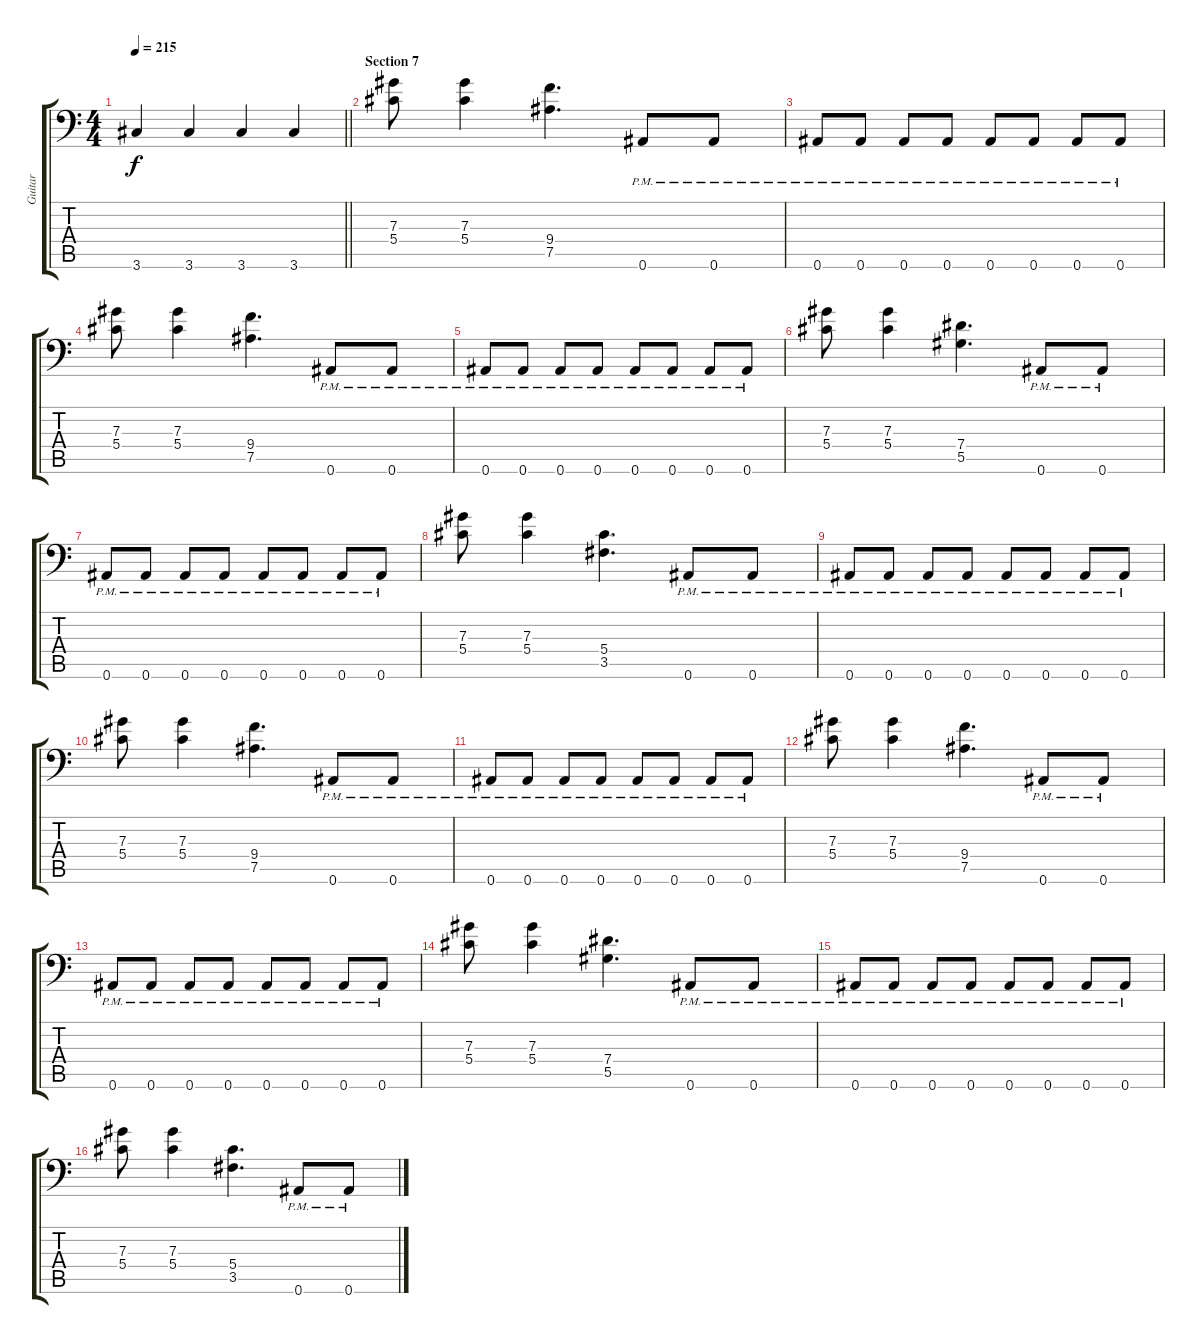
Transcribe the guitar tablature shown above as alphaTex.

\track ("Guitar" "Guitar") {instrument electricguitarclean}
\staff {score tabs}
\tuning (Bb3 F3 Db3 Ab2 Eb2 Bb1) {hide}
\ts (4 4)
\tempo 215
\clef f4
\barLineRight lightlight
\ks c
3.6.4{dy f} 3.6.4 3.6.4 3.6.4 |
\section ("" "Section 7")
(7.3 5.4).8 (7.3 5.4).4 (9.4 7.5).4{d} 0.6{pm}.8 0.6{pm}.8 |
0.6{pm}.8 0.6{pm}.8 0.6{pm}.8 0.6{pm}.8 0.6{pm}.8 0.6{pm}.8 0.6{pm}.8 0.6{pm}.8 |
(7.3 5.4).8 (7.3 5.4).4 (9.4 7.5).4{d} 0.6{pm}.8 0.6{pm}.8 |
0.6{pm}.8 0.6{pm}.8 0.6{pm}.8 0.6{pm}.8 0.6{pm}.8 0.6{pm}.8 0.6{pm}.8 0.6{pm}.8 |
(7.3 5.4).8 (7.3 5.4).4 (7.4 5.5).4{d} 0.6{pm}.8 0.6{pm}.8 |
0.6{pm}.8 0.6{pm}.8 0.6{pm}.8 0.6{pm}.8 0.6{pm}.8 0.6{pm}.8 0.6{pm}.8 0.6{pm}.8 |
(7.3 5.4).8 (7.3 5.4).4 (5.4 3.5).4{d} 0.6{pm}.8 0.6{pm}.8 |
0.6{pm}.8 0.6{pm}.8 0.6{pm}.8 0.6{pm}.8 0.6{pm}.8 0.6{pm}.8 0.6{pm}.8 0.6{pm}.8 |
(7.3 5.4).8 (7.3 5.4).4 (9.4 7.5).4{d} 0.6{pm}.8 0.6{pm}.8 |
0.6{pm}.8 0.6{pm}.8 0.6{pm}.8 0.6{pm}.8 0.6{pm}.8 0.6{pm}.8 0.6{pm}.8 0.6{pm}.8 |
(7.3 5.4).8 (7.3 5.4).4 (9.4 7.5).4{d} 0.6{pm}.8 0.6{pm}.8 |
0.6{pm}.8 0.6{pm}.8 0.6{pm}.8 0.6{pm}.8 0.6{pm}.8 0.6{pm}.8 0.6{pm}.8 0.6{pm}.8 |
(7.3 5.4).8 (7.3 5.4).4 (7.4 5.5).4{d} 0.6{pm}.8 0.6{pm}.8 |
0.6{pm}.8 0.6{pm}.8 0.6{pm}.8 0.6{pm}.8 0.6{pm}.8 0.6{pm}.8 0.6{pm}.8 0.6{pm}.8 |
(7.3 5.4).8 (7.3 5.4).4 (5.4 3.5).4{d} 0.6{pm}.8 0.6{pm}.8
